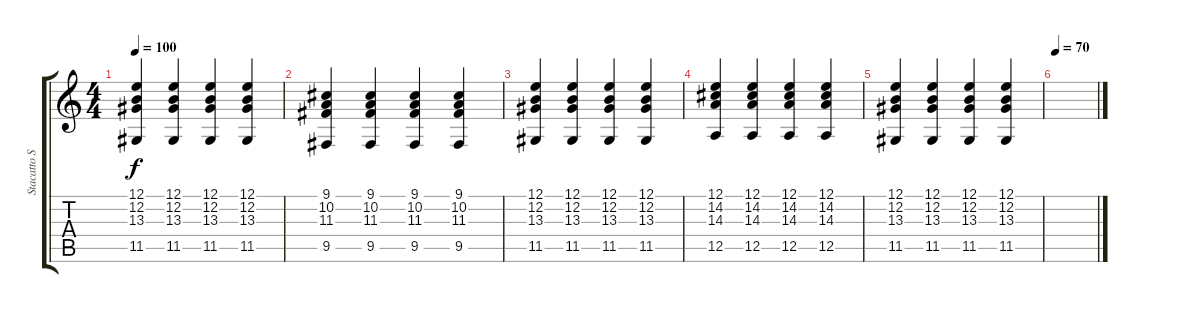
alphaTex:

\track ("Stacatto Str" "Stacatto S") {instrument stringensemble1}
\staff {score tabs}
\tuning (E4 B3 G3 D3 A2 E2) {hide}
\ts (4 4)
\tempo 100
\clef g2
\ks aminor
(12.1 12.2 13.3 11.5).4{dy f} (12.1 12.2 13.3 11.5).4 (12.1 12.2 13.3 11.5).4 (12.1 12.2 13.3 11.5).4 |
(9.1 10.2 11.3 9.5).4 (9.1 10.2 11.3 9.5).4 (9.1 10.2 11.3 9.5).4 (9.1 10.2 11.3 9.5).4 |
(12.1 12.2 13.3 11.5).4 (12.1 12.2 13.3 11.5).4 (12.1 12.2 13.3 11.5).4 (12.1 12.2 13.3 11.5).4 |
(12.1 14.2 14.3 12.5).4 (12.1 14.2 14.3 12.5).4 (12.1 14.2 14.3 12.5).4 (12.1 14.2 14.3 12.5).4 |
(12.1 12.2 13.3 11.5).4 (12.1 12.2 13.3 11.5).4 (12.1 12.2 13.3 11.5).4 (12.1 12.2 13.3 11.5).4 |
\tempo 70
